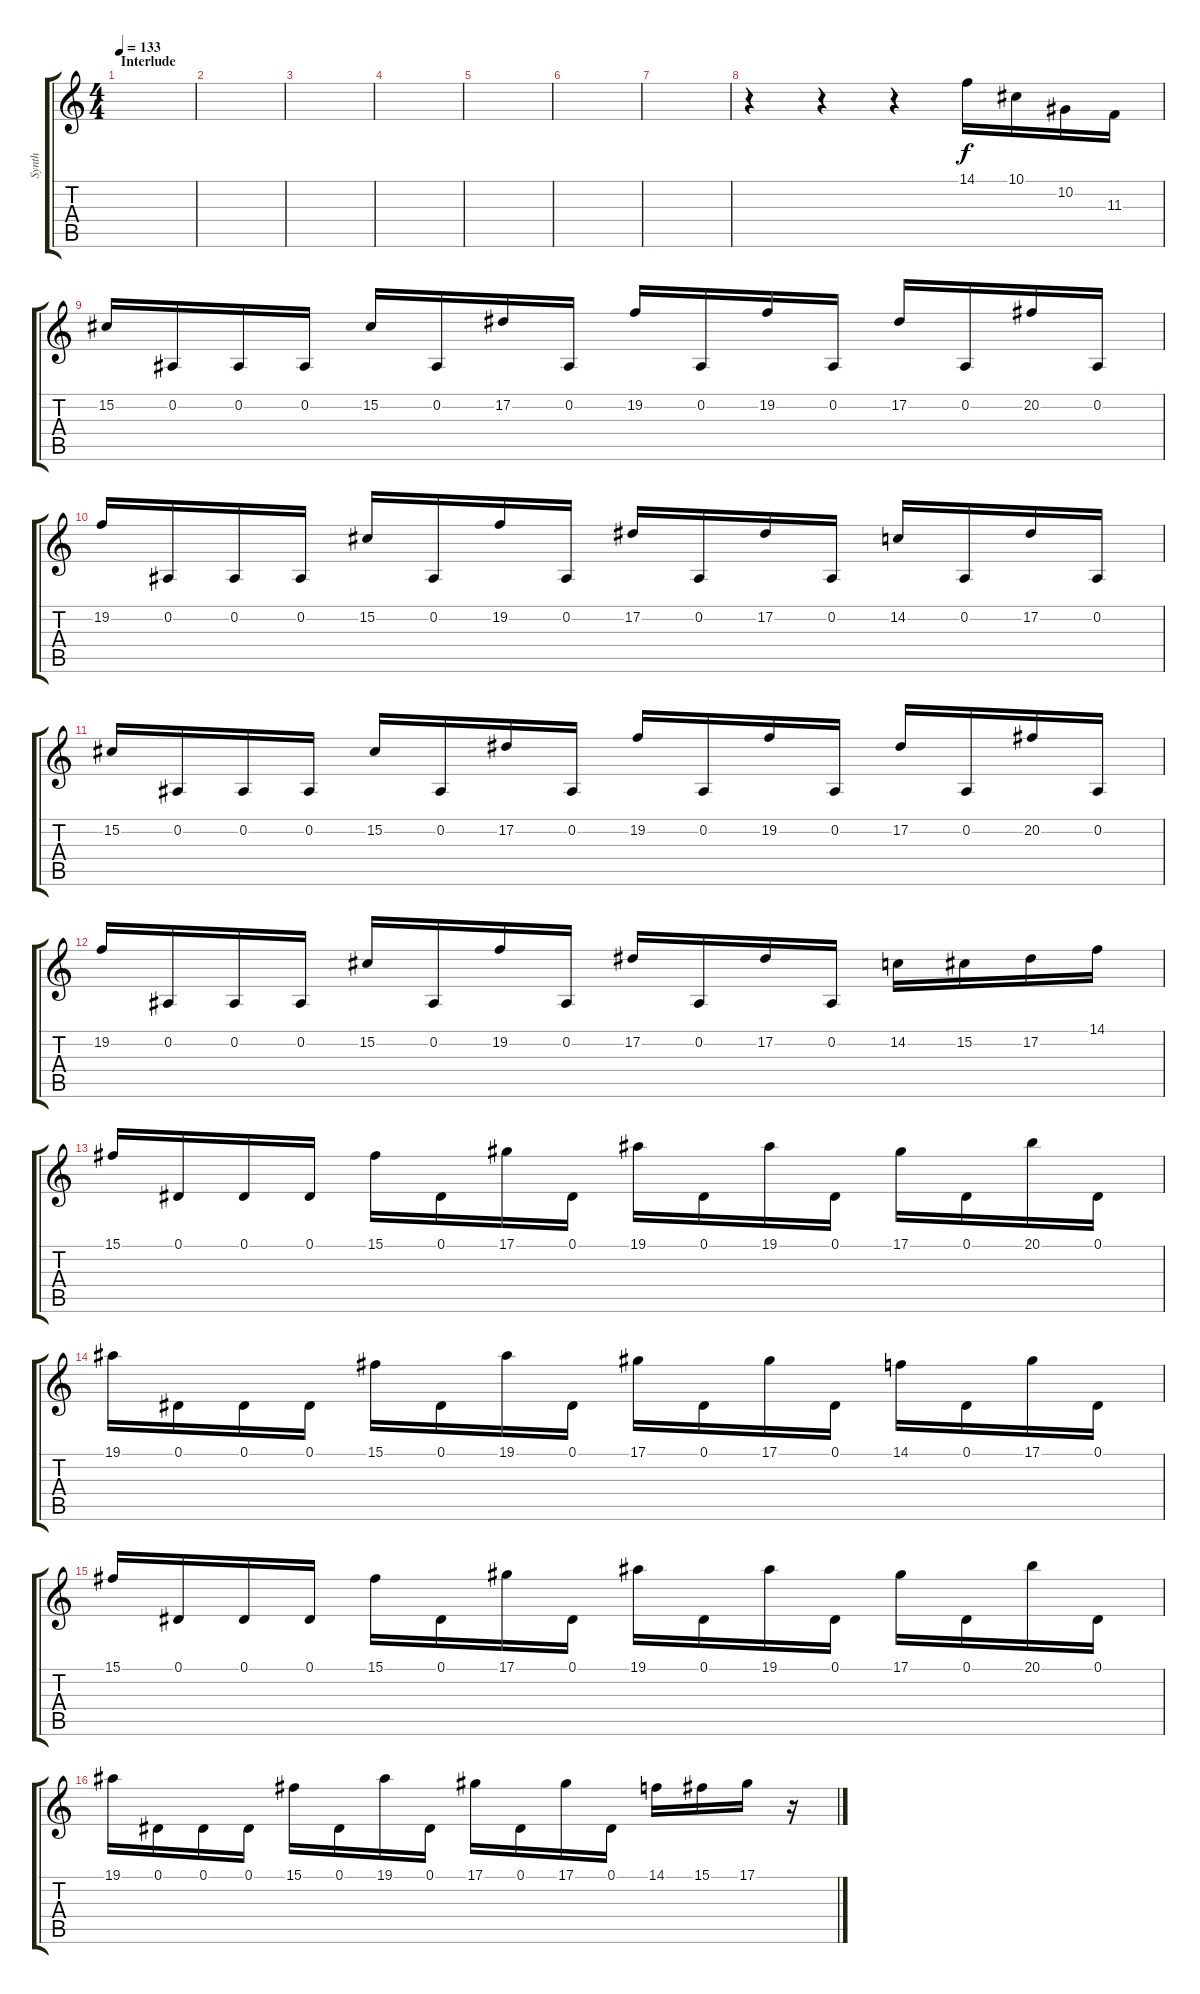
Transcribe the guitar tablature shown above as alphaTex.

\track ("Synth" "Synth") {instrument stringensemble1}
\staff {score tabs}
\tuning (Eb4 Bb3 Gb3 Db3 Ab2 Eb2) {hide}
\ts (4 4)
\section ("" "Interlude")
\tempo 133
\clef g2
\ks c
|
|
|
|
|
|
|
r.4 r.4 r.4 14.1.16{dy f} 10.1.16 10.2.16 11.3.16 |
15.2.16 0.2.16 0.2.16 0.2.16 15.2.16 0.2.16 17.2.16 0.2.16 19.2.16 0.2.16 19.2.16 0.2.16 17.2.16 0.2.16 20.2.16 0.2.16 |
19.2.16 0.2.16 0.2.16 0.2.16 15.2.16 0.2.16 19.2.16 0.2.16 17.2.16 0.2.16 17.2.16 0.2.16 14.2.16 0.2.16 17.2.16 0.2.16 |
15.2.16 0.2.16 0.2.16 0.2.16 15.2.16 0.2.16 17.2.16 0.2.16 19.2.16 0.2.16 19.2.16 0.2.16 17.2.16 0.2.16 20.2.16 0.2.16 |
19.2.16 0.2.16 0.2.16 0.2.16 15.2.16 0.2.16 19.2.16 0.2.16 17.2.16 0.2.16 17.2.16 0.2.16 14.2.16 15.2.16 17.2.16 14.1.16 |
15.1.16 0.1.16 0.1.16 0.1.16 15.1.16 0.1.16 17.1.16 0.1.16 19.1.16 0.1.16 19.1.16 0.1.16 17.1.16 0.1.16 20.1.16 0.1.16 |
19.1.16 0.1.16 0.1.16 0.1.16 15.1.16 0.1.16 19.1.16 0.1.16 17.1.16 0.1.16 17.1.16 0.1.16 14.1.16 0.1.16 17.1.16 0.1.16 |
15.1.16 0.1.16 0.1.16 0.1.16 15.1.16 0.1.16 17.1.16 0.1.16 19.1.16 0.1.16 19.1.16 0.1.16 17.1.16 0.1.16 20.1.16 0.1.16 |
19.1.16 0.1.16 0.1.16 0.1.16 15.1.16 0.1.16 19.1.16 0.1.16 17.1.16 0.1.16 17.1.16 0.1.16 14.1.16 15.1.16 17.1.16 r.16
